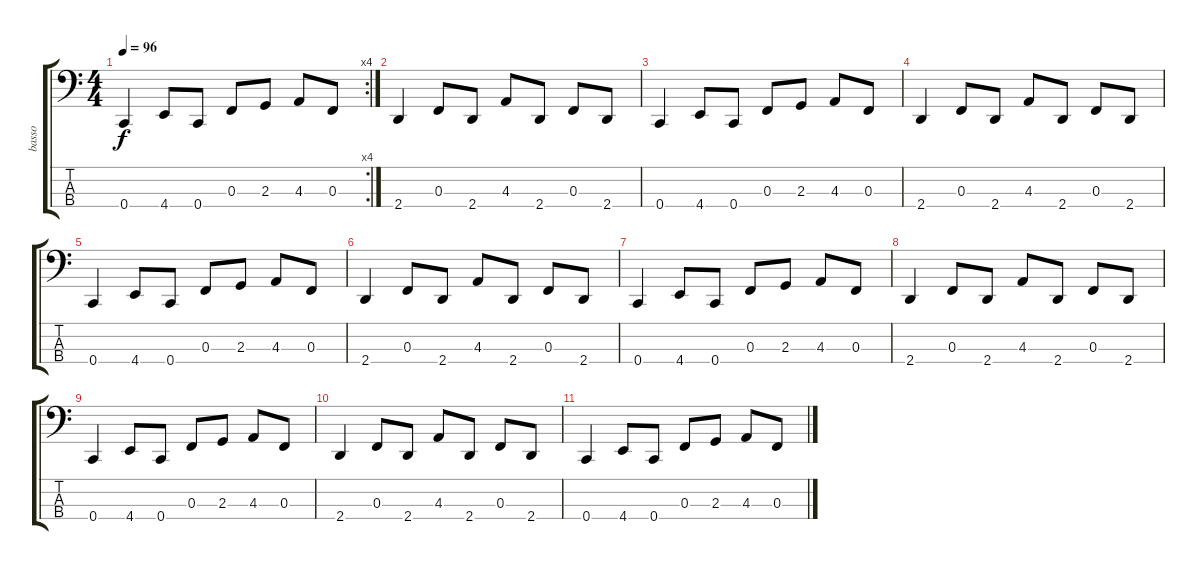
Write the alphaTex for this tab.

\track ("basso" "basso") {instrument electricbassfinger}
\staff {score tabs}
\tuning (Eb2 Bb1 F1 C1) {hide}
\rc 4
\ts (4 4)
\tempo 96
\clef f4
\ks c
0.4.4{dy f} 4.4.8 0.4.8 0.3.8 2.3.8 4.3.8 0.3.8 |
2.4.4{volume 13} 0.3.8 2.4.8 4.3.8 2.4.8 0.3.8 2.4.8 |
0.4.4 4.4.8 0.4.8 0.3.8 2.3.8 4.3.8 0.3.8 |
2.4.4{volume 10} 0.3.8 2.4.8 4.3.8 2.4.8 0.3.8 2.4.8 |
0.4.4 4.4.8 0.4.8 0.3.8 2.3.8 4.3.8 0.3.8 |
2.4.4{volume 7} 0.3.8 2.4.8 4.3.8 2.4.8 0.3.8 2.4.8 |
0.4.4 4.4.8 0.4.8 0.3.8 2.3.8 4.3.8 0.3.8 |
2.4.4{volume 4} 0.3.8 2.4.8 4.3.8 2.4.8 0.3.8 2.4.8 |
0.4.4 4.4.8 0.4.8 0.3.8 2.3.8 4.3.8 0.3.8 |
2.4.4{volume 0} 0.3.8 2.4.8 4.3.8 2.4.8 0.3.8 2.4.8 |
0.4.4 4.4.8 0.4.8 0.3.8 2.3.8 4.3.8 0.3.8
